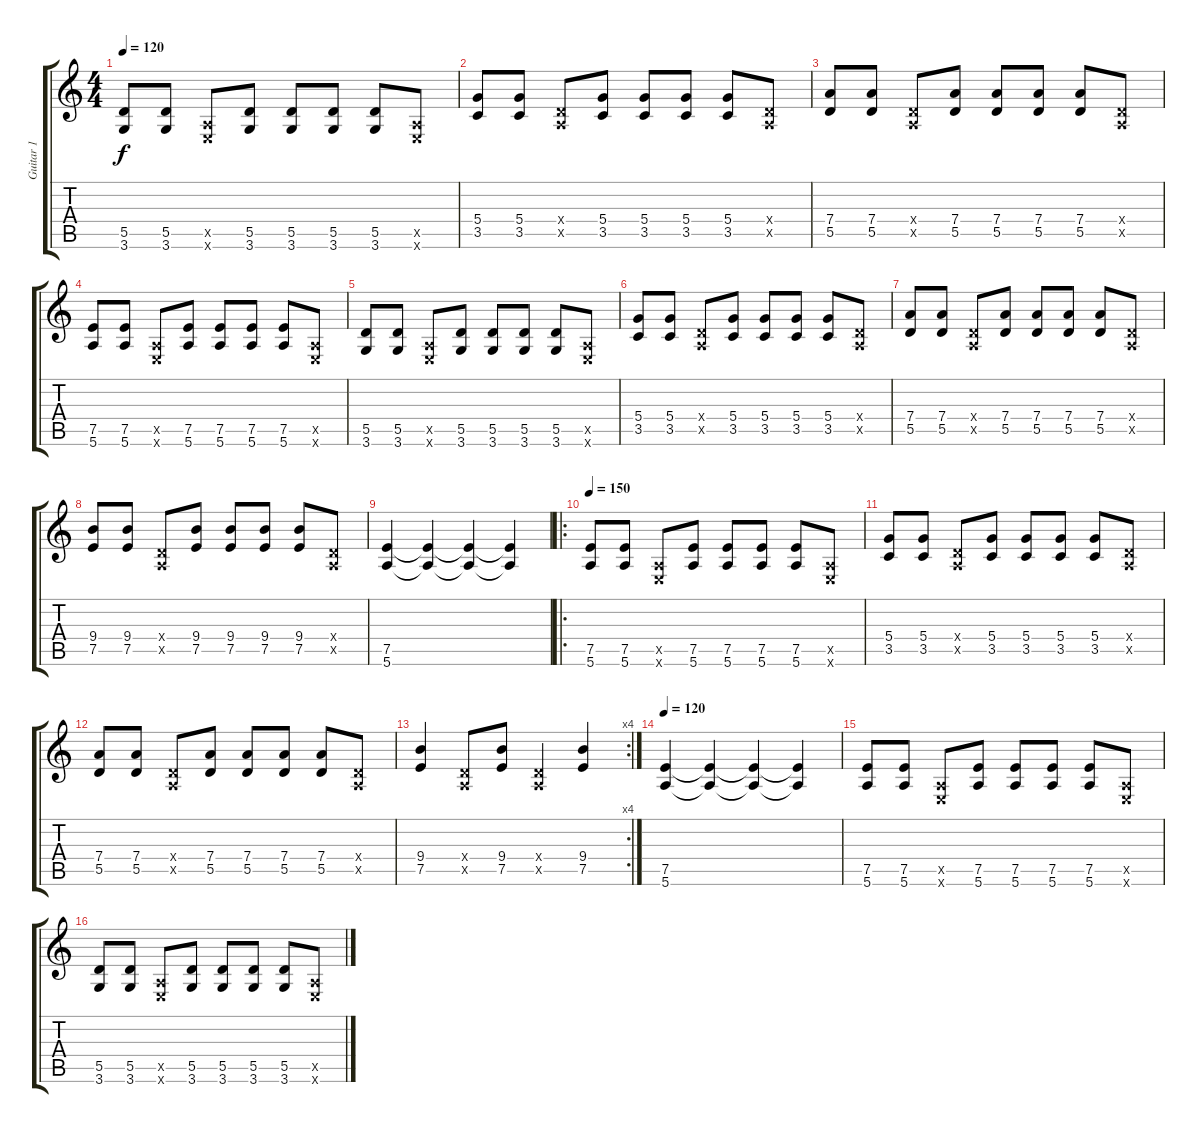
\track ("Guitar 1" "Guitar 1") {instrument overdrivenguitar}
\staff {score tabs}
\tuning (E4 B3 G3 D3 A2 E2) {hide}
\ts (4 4)
\tempo 120
\clef g2
\ks c
(5.5 3.6).8{dy f} (5.5 3.6).8 (0.5{x} 0.6{x}).8 (5.5 3.6).8 (5.5 3.6).8 (5.5 3.6).8 (5.5 3.6).8 (0.5{x} 0.6{x}).8 |
(5.4 3.5).8 (5.4 3.5).8 (0.4{x} 0.5{x}).8 (5.4 3.5).8 (5.4 3.5).8 (5.4 3.5).8 (5.4 3.5).8 (0.4{x} 0.5{x}).8 |
(7.4 5.5).8 (7.4 5.5).8 (0.4{x} 0.5{x}).8 (7.4 5.5).8 (7.4 5.5).8 (7.4 5.5).8 (7.4 5.5).8 (0.4{x} 0.5{x}).8 |
(7.5 5.6).8 (7.5 5.6).8 (0.5{x} 0.6{x}).8 (7.5 5.6).8 (7.5 5.6).8 (7.5 5.6).8 (7.5 5.6).8 (0.5{x} 0.6{x}).8 |
(5.5 3.6).8 (5.5 3.6).8 (0.5{x} 0.6{x}).8 (5.5 3.6).8 (5.5 3.6).8 (5.5 3.6).8 (5.5 3.6).8 (0.5{x} 0.6{x}).8 |
(5.4 3.5).8 (5.4 3.5).8 (0.4{x} 0.5{x}).8 (5.4 3.5).8 (5.4 3.5).8 (5.4 3.5).8 (5.4 3.5).8 (0.4{x} 0.5{x}).8 |
(7.4 5.5).8 (7.4 5.5).8 (0.4{x} 0.5{x}).8 (7.4 5.5).8 (7.4 5.5).8 (7.4 5.5).8 (7.4 5.5).8 (0.4{x} 0.5{x}).8 |
(9.4 7.5).8 (9.4 7.5).8 (0.4{x} 0.5{x}).8 (9.4 7.5).8 (9.4 7.5).8 (9.4 7.5).8 (9.4 7.5).8 (0.4{x} 0.5{x}).8 |
(7.5 5.6).4 (7.5{t} 5.6{t}).4 (7.5{t} 5.6{t}).4 (7.5{t} 5.6{t}).4 |
\ro
\tempo 150
(7.5 5.6).8 (7.5 5.6).8 (0.5{x} 0.6{x}).8 (7.5 5.6).8 (7.5 5.6).8 (7.5 5.6).8 (7.5 5.6).8 (0.5{x} 0.6{x}).8 |
(5.4 3.5).8 (5.4 3.5).8 (0.4{x} 0.5{x}).8 (5.4 3.5).8 (5.4 3.5).8 (5.4 3.5).8 (5.4 3.5).8 (0.4{x} 0.5{x}).8 |
(7.4 5.5).8 (7.4 5.5).8 (0.4{x} 0.5{x}).8 (7.4 5.5).8 (7.4 5.5).8 (7.4 5.5).8 (7.4 5.5).8 (0.4{x} 0.5{x}).8 |
\rc 4
(9.4 7.5).4 (0.4{x} 0.5{x}).8 (9.4 7.5).8 (0.4{x} 0.5{x}).4 (9.4 7.5).4 |
\tempo 120
(7.5 5.6).4 (7.5{t} 5.6{t}).4 (7.5{t} 5.6{t}).4 (7.5{t} 5.6{t}).4 |
(7.5 5.6).8 (7.5 5.6).8 (0.5{x} 0.6{x}).8 (7.5 5.6).8 (7.5 5.6).8 (7.5 5.6).8 (7.5 5.6).8 (0.5{x} 0.6{x}).8 |
(5.5 3.6).8 (5.5 3.6).8 (0.5{x} 0.6{x}).8 (5.5 3.6).8 (5.5 3.6).8 (5.5 3.6).8 (5.5 3.6).8 (0.5{x} 0.6{x}).8
